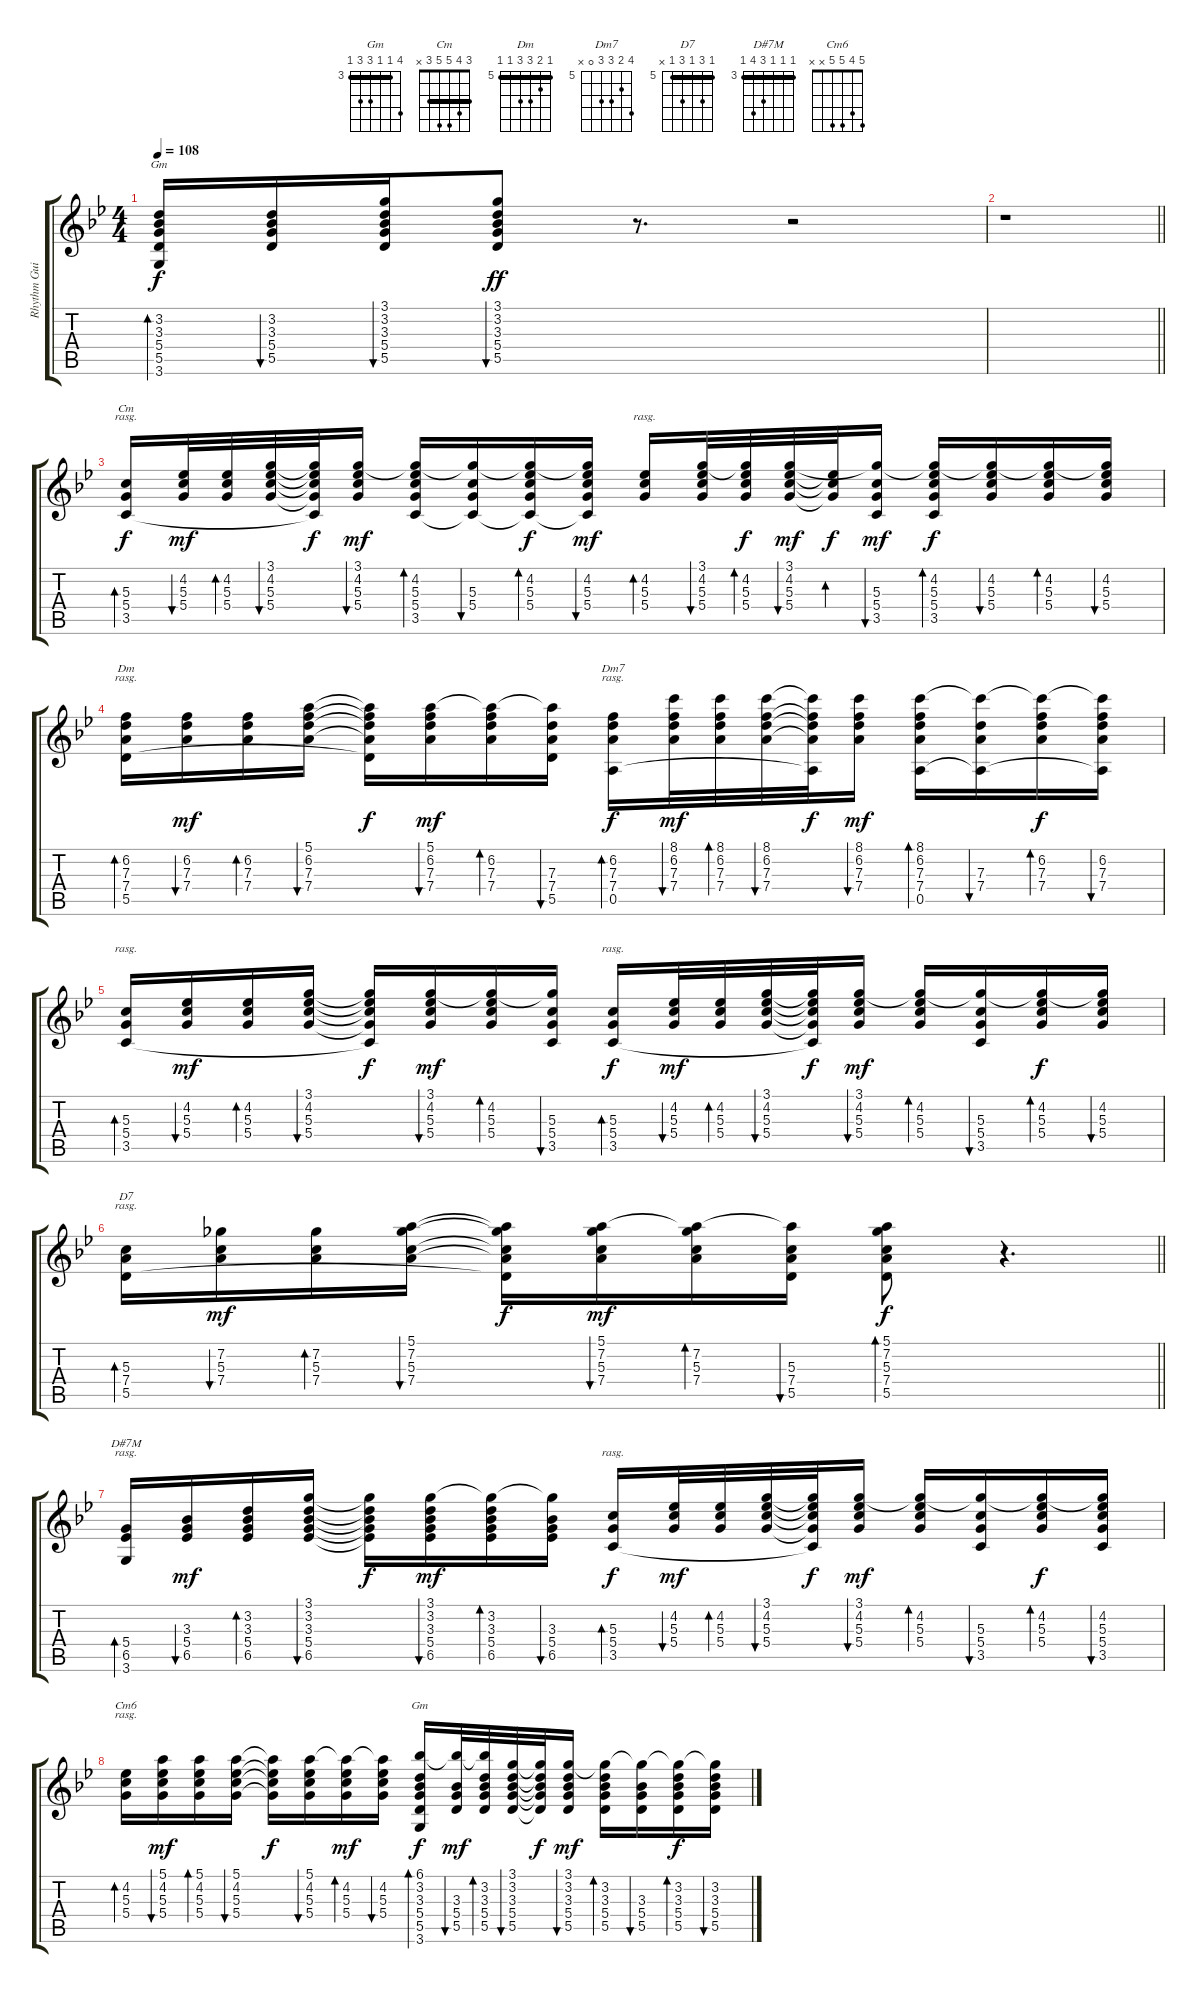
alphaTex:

\track ("Rhythm Guitar 2" "Rhythm Gui") {instrument acousticguitarsteel}
\staff {score tabs}
\tuning (E4 B3 G3 D3 A2 E2) {hide}
\chord ("Gm" 3 3 3 5 5 3) {barre 3}
\chord ("Cm" 3 4 5 5 3 x) {barre 3}
\chord ("Dm" 5 6 7 7 5 5) {firstfret 5 barre 5}
\chord ("Dm7" 8 6 7 7 0 x) {firstfret 5}
\chord ("D7" 5 7 5 7 5 x) {firstfret 5 barre 5}
\chord ("D#7M" 3 3 3 5 6 3) {firstfret 3 barre 3}
\chord ("Cm6" 5 4 5 5 x x)
\chord ("Gm" 6 3 3 5 5 3) {firstfret 3 barre 3}
\ts (4 4)
\tempo 108
\clef g2
\ks gminor
(3.2 3.3 5.4 5.5 3.6).16{bd 30 ch "Gm" dy f} (3.2 3.3 5.4 5.5).16{bu 30} (3.1 3.2 3.3 5.4 5.5).16{bu 30} (3.1 3.2 3.3 5.4 5.5).8{bu 30 dy ff} r.8{d} r.2 |
\barLineRight lightlight
r.1 |
\section ("" "")
(5.3 5.4 3.5).16{bd 120 ch "Cm" rasg ii dy f} (4.2 5.3 5.4).32{bu 30 dy mf} (4.2 5.3 5.4).32{bd 30} (3.1 4.2 5.3 5.4).32{bu 60} (3.1{t} 4.2{t} 5.3{t} 5.4{t} 3.5{t}).32{dy f} (3.1 4.2 5.3 5.4).16{bu 120 dy mf} (3.1{t} 4.2 5.3 5.4 3.5).16{bd 120} (3.1{t} 5.3 5.4 3.5{t}).16{bu 120} (3.1{t} 4.2 5.3 5.4 3.5{t}).16{bd 120 dy f} (3.1{t} 4.2 5.3 5.4 3.5{t}).16{bu 30 dy mf} (4.2 5.3 5.4).16{bd 120 rasg ii} (3.1 4.2 5.3 5.4).32{bu 60} (3.1{t} 4.2 5.3 5.4).32{bd 120 dy f} (3.1 4.2 5.3 5.4).32{bu 120 dy mf} (4.2{t} 5.3{t} 5.4{t}).32{bd 120 dy f} (3.1{t} 5.3 5.4 3.5).16{bu 120 dy mf} (3.1{t} 4.2 5.3 5.4 3.5).16{bd 120 dy f} (3.1{t} 4.2 5.3 5.4).16{bu 120} (3.1{t} 4.2 5.3 5.4).16{bd 120} (3.1{t} 4.2 5.3 5.4).16{bu 120} |
(6.2 7.3 7.4 5.5).16{bd 120 ch "Dm" rasg ii} (6.2 7.3 7.4).16{bu 30 dy mf} (6.2 7.3 7.4).16{bd 30} (5.1 6.2 7.3 7.4).16{bu 60} (5.1{t} 6.2{t} 7.3{t} 7.4{t} 5.5{t}).16{dy f} (5.1 6.2 7.3 7.4).16{bu 120 dy mf} (5.1{t} 6.2 7.3 7.4).16{bd 120} (5.1{t} 7.3 7.4 5.5).16{bu 120} (6.2 7.3 7.4 0.5).16{bd 120 ch "Dm7" rasg ii dy f} (8.1 6.2 7.3 7.4).32{bu 30 dy mf} (8.1 6.2 7.3 7.4).32{bd 30} (8.1 6.2 7.3 7.4).32{bu 60} (8.1{t} 6.2{t} 7.3{t} 7.4{t} 0.5{t}).32{dy f} (8.1 6.2 7.3 7.4).16{bu 120 dy mf} (8.1 6.2 7.3 7.4 0.5).16{bd 120} (8.1{t} 7.3 7.4 0.5{t}).16{bu 120} (8.1{t} 6.2 7.3 7.4).16{bd 120 dy f} (8.1{t} 6.2 7.3 7.4 0.5{t}).16{bu 120} |
(5.3 5.4 3.5).16{bd 120 rasg ii} (4.2 5.3 5.4).16{bu 30 dy mf} (4.2 5.3 5.4).16{bd 30} (3.1 4.2 5.3 5.4).16{bu 60} (3.1{t} 4.2{t} 5.3{t} 5.4{t} 3.5{t}).16{dy f} (3.1 4.2 5.3 5.4).16{bu 120 dy mf} (3.1{t} 4.2 5.3 5.4).16{bd 120} (3.1{t} 5.3 5.4 3.5).16{bu 120} (5.3 5.4 3.5).16{bd 120 rasg ii dy f} (4.2 5.3 5.4).32{bu 30 dy mf} (4.2 5.3 5.4).32{bd 30} (3.1 4.2 5.3 5.4).32{bu 60} (3.1{t} 4.2{t} 5.3{t} 5.4{t} 3.5{t}).32{dy f} (3.1 4.2 5.3 5.4).16{bu 120 dy mf} (3.1{t} 4.2 5.3 5.4).16{bd 120} (3.1{t} 5.3 5.4 3.5).16{bu 120} (3.1{t} 4.2 5.3 5.4).16{bd 120 dy f} (3.1{t} 4.2 5.3 5.4).16{bu 120} |
\barLineRight lightlight
(5.3 7.4 5.5).16{bd 120 ch "D7" rasg ii} (7.2 5.3 7.4).16{bu 30 dy mf} (7.2 5.3 7.4).16{bd 30} (5.1 7.2 5.3 7.4).16{bu 60} (5.1{t} 7.2{t} 5.3{t} 7.4{t} 5.5{t}).16{dy f} (5.1 7.2 5.3 7.4).16{bu 120 dy mf} (5.1{t} 7.2 5.3 7.4).16{bd 120} (5.1{t} 5.3 7.4 5.5).16{bu 120} (5.1 7.2 5.3 7.4 5.5).8{bd 30 dy f} r.4{d} |
\section ("" "")
(5.4 6.5 3.6).16{bd 120 ch "D#7M" rasg ii} (3.3 5.4 6.5).16{bu 30 dy mf} (3.2 3.3 5.4 6.5).16{bd 30} (3.1 3.2 3.3 5.4 6.5).16{bu 60} (3.1{t} 3.2{t} 3.3{t} 5.4{t} 6.5{t}).16{dy f} (3.1 3.2 3.3 5.4 6.5).16{bu 120 dy mf} (3.1{t} 3.2 3.3 5.4 6.5).16{bd 120} (3.1{t} 3.3 5.4 6.5).16{bu 120} (5.3 5.4 3.5).16{bd 120 rasg ii dy f} (4.2 5.3 5.4).32{bu 30 dy mf} (4.2 5.3 5.4).32{bd 30} (3.1 4.2 5.3 5.4).32{bu 60} (3.1{t} 4.2{t} 5.3{t} 5.4{t} 3.5{t}).32{dy f} (3.1 4.2 5.3 5.4).16{bu 120 dy mf} (3.1{t} 4.2 5.3 5.4).16{bd 120} (3.1{t} 5.3 5.4 3.5).16{bu 120} (3.1{t} 4.2 5.3 5.4).16{bd 120 dy f} (3.1{t} 4.2 5.3 5.4 3.5).16{bu 120} |
(4.2 5.3 5.4).16{bd 120 ch "Cm6" rasg ii} (5.1 4.2 5.3 5.4).16{bu 30 dy mf} (5.1 4.2 5.3 5.4).16{bd 30} (5.1 4.2 5.3 5.4).16{bu 30} (5.1{t} 4.2{t} 5.3{t} 5.4{t}).16{dy f} (5.1 4.2 5.3 5.4).16{bu 30} (5.1{t} 4.2 5.3 5.4).16{bd 30 dy mf} (5.1{t} 4.2 5.3 5.4).16{bu 30} (6.1 3.2 3.3 5.4 5.5 3.6).16{bd 30 ch "Gm" dy f} (6.1{t} 3.3 5.4 5.5).32{bu 30 dy mf} (6.1{t} 3.2 3.3 5.4 5.5).32{bd 30} (3.1 3.2 3.3 5.4 5.5).32{bu 60} (3.1{t} 3.2{t} 3.3{t} 5.4{t} 5.5{t}).32{dy f} (3.1 3.2 3.3 5.4 5.5).16{bu 120 dy mf} (3.1{t} 3.2 3.3 5.4 5.5).16{bd 120} (3.1{t} 3.3 5.4 5.5).16{bu 120} (3.1{t} 3.2 3.3 5.4 5.5).16{bd 120 dy f} (3.1{t} 3.2 3.3 5.4 5.5).16{bu 120}
